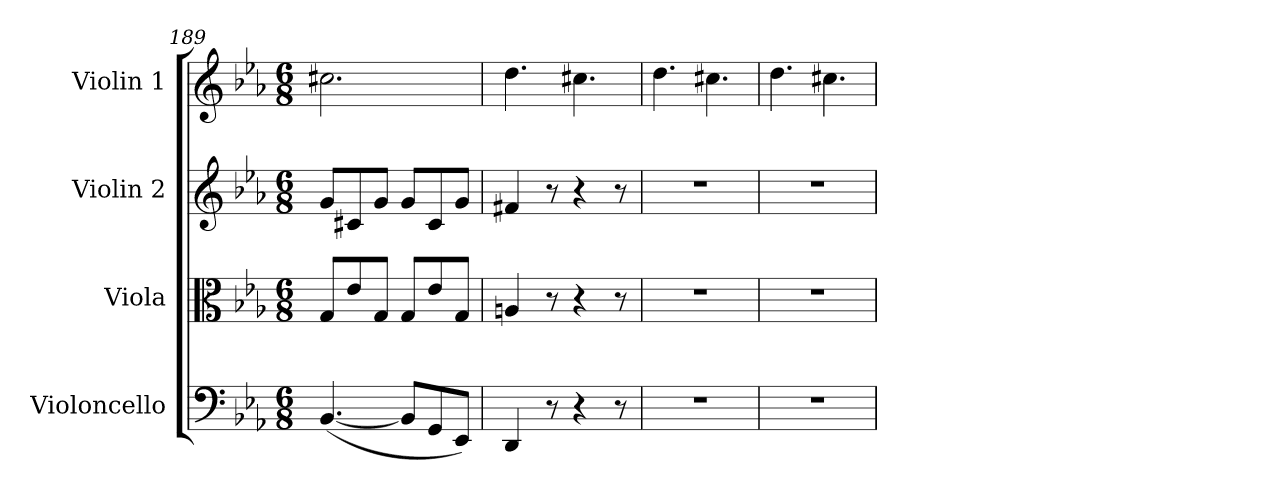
**kern	**kern	**kern	**kern
*part4	*part3	*part2	*part1
*staff4	*staff3	*staff2	*staff1
*I"Violoncello	*I"Viola	*I"Violin 2	*I"Violin 1
*I'Vc	*I'Vla	*I'Vln	*I'Vln
*clefF4	*clefC3	*clefG2	*clefG2
*k[b-e-a-]	*k[b-e-a-]	*k[b-e-a-]	*k[b-e-a-]
*M6/8	*M6/8	*M6/8	*M6/8
=189	=189	=189	=189
(<[4.BB-/	8G/L	8g/L	2.cc#X\
.	8e-/	8c#X/	.
.	8G/J	8g/J	.
8BB-/L]	8G/L	8g/L	.
8GG/	8e-/	8c#/	.
8EE-/J)	8G/J	8g/J	.
=190	=190	=190	=190
*	*	*	*MM165
4DD/	4An/	4f#X/	4.dd\
8r	8r	8r	.
4r	4r	4r	4.cc#X\
8r	8r	8r	.
=191	=191	=191	=191
2.r	2.r	2.r	4.dd\
.	.	.	4.cc#X\
=192	=192	=192	=192
2.r	2.r	2.r	4.dd\
.	.	.	4.cc#X\
=	=	=	=
*-	*-	*-	*-
